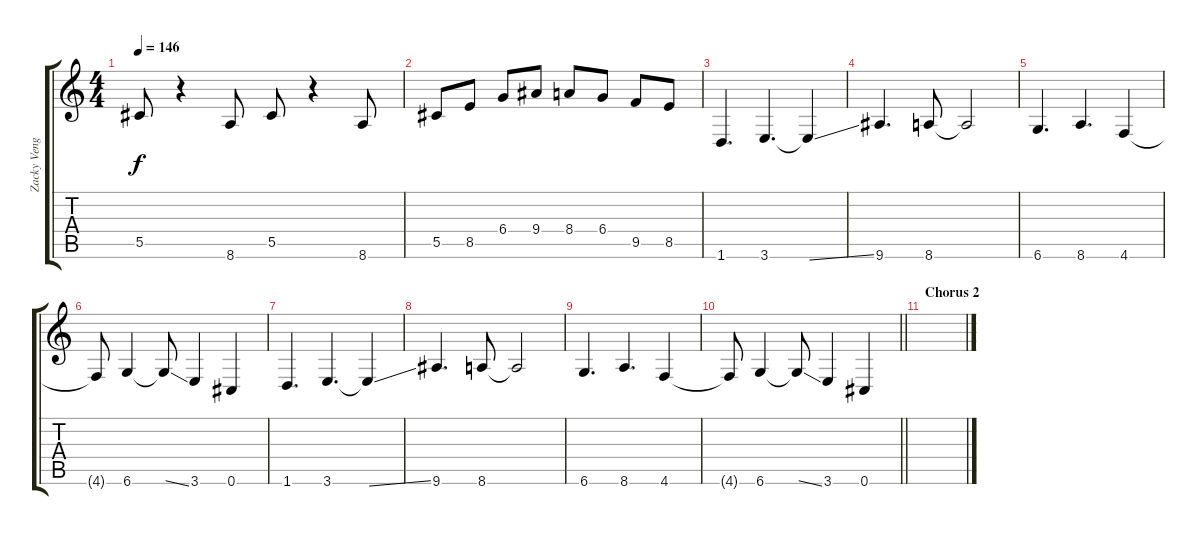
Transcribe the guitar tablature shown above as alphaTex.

\track ("Zacky Vengeance | Gtr. 1 - Db" "Zacky Veng") {instrument overdrivenguitar}
\staff {score tabs}
\tuning (Eb4 Bb3 Gb3 Db3 Ab2 Db2) {hide}
\ts (4 4)
\tempo 146
\clef g2
\ks c
5.5.8{dy f} r.4 8.6.8 5.5.8 r.4 8.6.8 |
5.5.8 8.5.8 6.4.8 9.4.8 8.4.8 6.4.8 9.5.8 8.5.8 |
1.6.4{d} 3.6.4{d} 3.6{ss t}.4 |
9.6.4{d} 8.6.8 8.6{t}.2 |
6.6.4{d} 8.6.4{d} 4.6.4 |
4.6{t}.8 6.6.4 6.6{ss t}.8 3.6.4 0.6.4 |
1.6.4{d} 3.6.4{d} 3.6{ss t}.4 |
9.6.4{d} 8.6.8 8.6{t}.2 |
6.6.4{d} 8.6.4{d} 4.6.4 |
\barLineRight lightlight
4.6{t}.8 6.6.4 6.6{ss t}.8 3.6.4 0.6.4 |
\section ("" "Chorus 2")
